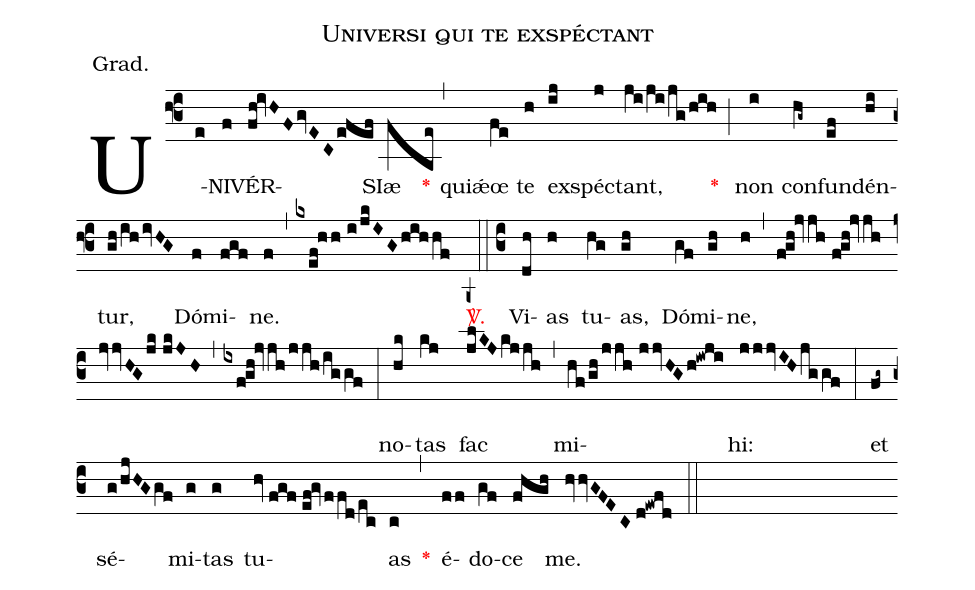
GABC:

name:Universi qui te exspéctant;
annotation:Grad.;
mode:I.;
%%
(f3) U(e)NI(f)VÉR(fh!ivHFgvECefef)SIæ(fae) <v>\red{*}</v>(,) qui<sp>'ae</sp>œ(fe) te(h) ex(ij)spéc(j)tant,(ji/ji/jg/hih) (;) <v>\red{*}</v>() non(i) con(hg~)fun(ef)dén(hi)tur,(gh/ih/ivHG) Dó(f)mi(fgf)ne.(f) (,) (kxef!hh//i/jkIGhih/hf) <v>\red{\Vbar.}</v>(z0::c3) Vi(dh)as(h) tu(hg)as,(gh) Dó(gf)mi(gh)ne,(h) (,) (f!gh!jvjh//f!gh!jvjh//jvjvHG/jk//jkJH) (,) (ixf!gh!jvjh/jjh/iggf) (:) no(hk)tas(kj) fac(jlKJkjjh) (,) mi(hf/gh/jjh///jjvHGh!iwji)hi:(jjjvIHjg/gf) (:) et(fg~) sé(g/hjHGgf)mi(g)tas(g) tu(hv//fgf//ef!gvf/fd/ec)as(c) <v>\red{*}</v>(,) é(ff)do(gf)ce(fhgh) me.(hvhvGFEC//d!ewfd) (::)
